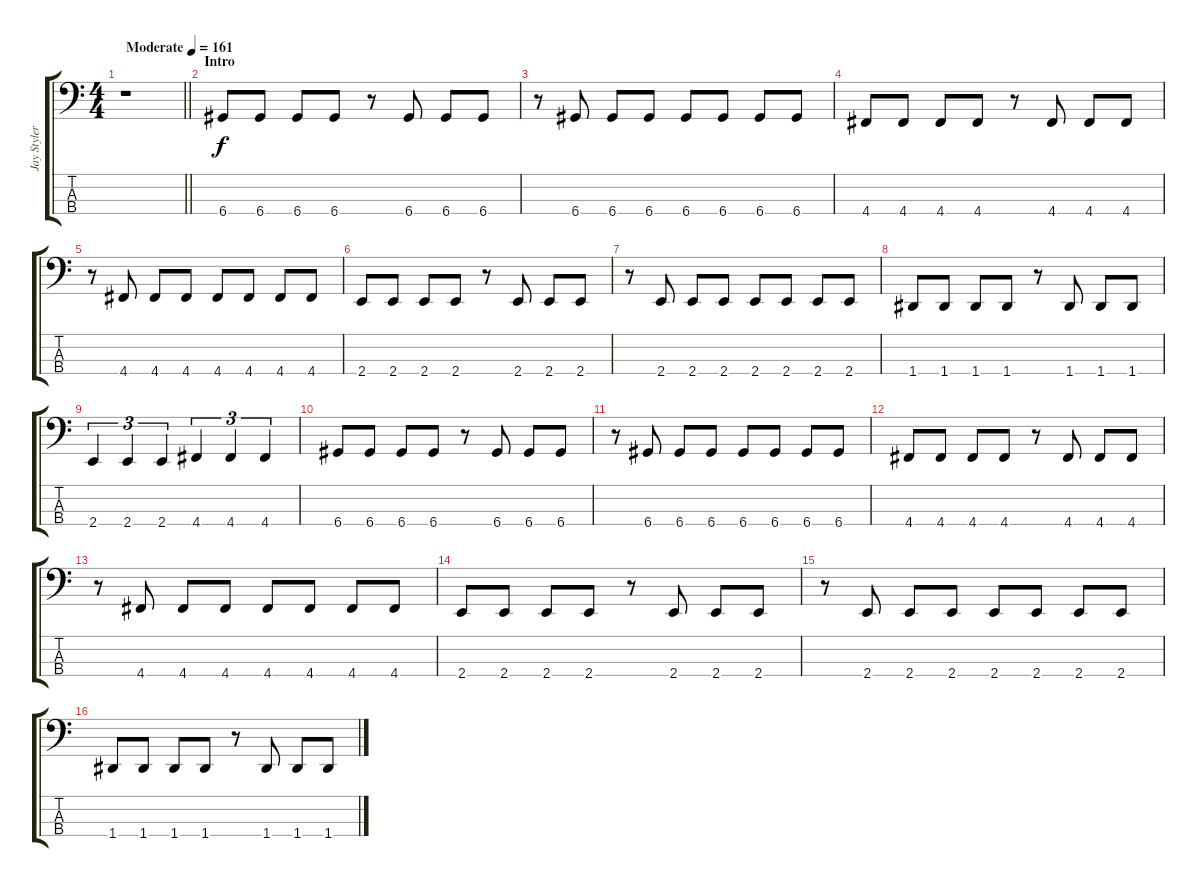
\track ("Jay Styler (Bass)" "Jay Styler") {instrument electricbasspick}
\staff {score tabs}
\tuning (G2 D2 A1 D1) {hide}
\ts (4 4)
\tempo (161 "Moderate")
\clef f4
\barLineRight lightlight
\ks c
r.1{dy f instrument electricbasspick} |
\section ("" "Intro")
6.4.8 6.4.8 6.4.8 6.4.8 r.8 6.4.8 6.4.8 6.4.8 |
r.8 6.4.8 6.4.8 6.4.8 6.4.8 6.4.8 6.4.8 6.4.8 |
4.4.8 4.4.8 4.4.8 4.4.8 r.8 4.4.8 4.4.8 4.4.8 |
r.8 4.4.8 4.4.8 4.4.8 4.4.8 4.4.8 4.4.8 4.4.8 |
2.4.8 2.4.8 2.4.8 2.4.8 r.8 2.4.8 2.4.8 2.4.8 |
r.8 2.4.8 2.4.8 2.4.8 2.4.8 2.4.8 2.4.8 2.4.8 |
1.4.8 1.4.8 1.4.8 1.4.8 r.8 1.4.8 1.4.8 1.4.8 |
2.4.4{tu (3 2)} 2.4.4{tu (3 2)} 2.4.4{tu (3 2)} 4.4.4{tu (3 2)} 4.4.4{tu (3 2)} 4.4.4{tu (3 2)} |
6.4.8 6.4.8 6.4.8 6.4.8 r.8 6.4.8 6.4.8 6.4.8 |
r.8 6.4.8 6.4.8 6.4.8 6.4.8 6.4.8 6.4.8 6.4.8 |
4.4.8 4.4.8 4.4.8 4.4.8 r.8 4.4.8 4.4.8 4.4.8 |
r.8 4.4.8 4.4.8 4.4.8 4.4.8 4.4.8 4.4.8 4.4.8 |
2.4.8 2.4.8 2.4.8 2.4.8 r.8 2.4.8 2.4.8 2.4.8 |
r.8 2.4.8 2.4.8 2.4.8 2.4.8 2.4.8 2.4.8 2.4.8 |
1.4.8 1.4.8 1.4.8 1.4.8 r.8 1.4.8 1.4.8 1.4.8
